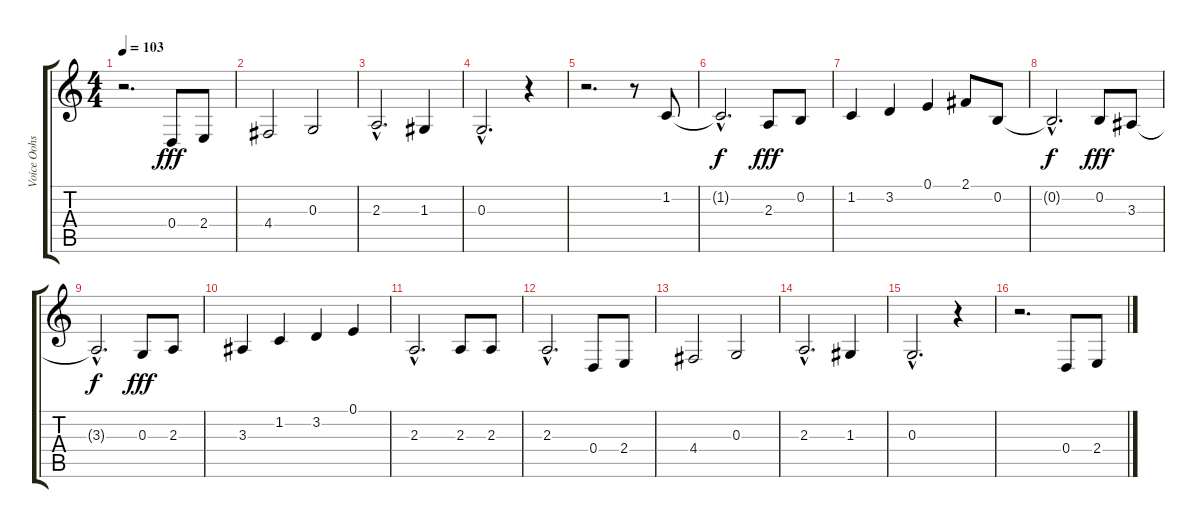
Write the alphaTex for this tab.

\track ("Voice Oohs 2" "Voice Oohs") {instrument voiceoohs}
\staff {score tabs}
\tuning (E4 B3 G3 D3 A2 E2) {hide}
\ts (4 4)
\tempo 103
\clef g2
\ks c
r.2{d dy fff} 0.4.8 2.4.8 |
4.4.2 0.3.2 |
2.3{hac}.2{d} 1.3.4 |
0.3{hac}.2{d} r.4 |
r.2{d} r.8 1.2.8 |
1.2{hac t}.2{d dy f} 2.3.8{dy fff} 0.2.8 |
1.2.4 3.2.4 0.1.4 2.1.8 0.2.8 |
0.2{hac t}.2{d dy f} 0.2.8{dy fff} 3.3.8 |
3.3{hac t}.2{d dy f} 0.3.8{dy fff} 2.3.8 |
3.3.4 1.2.4 3.2.4 0.1.4 |
2.3{hac}.2{d} 2.3.8 2.3.8 |
2.3{hac}.2{d} 0.4.8 2.4.8 |
4.4.2 0.3.2 |
2.3{hac}.2{d} 1.3.4 |
0.3{hac}.2{d} r.4 |
r.2{d} 0.4.8 2.4.8
